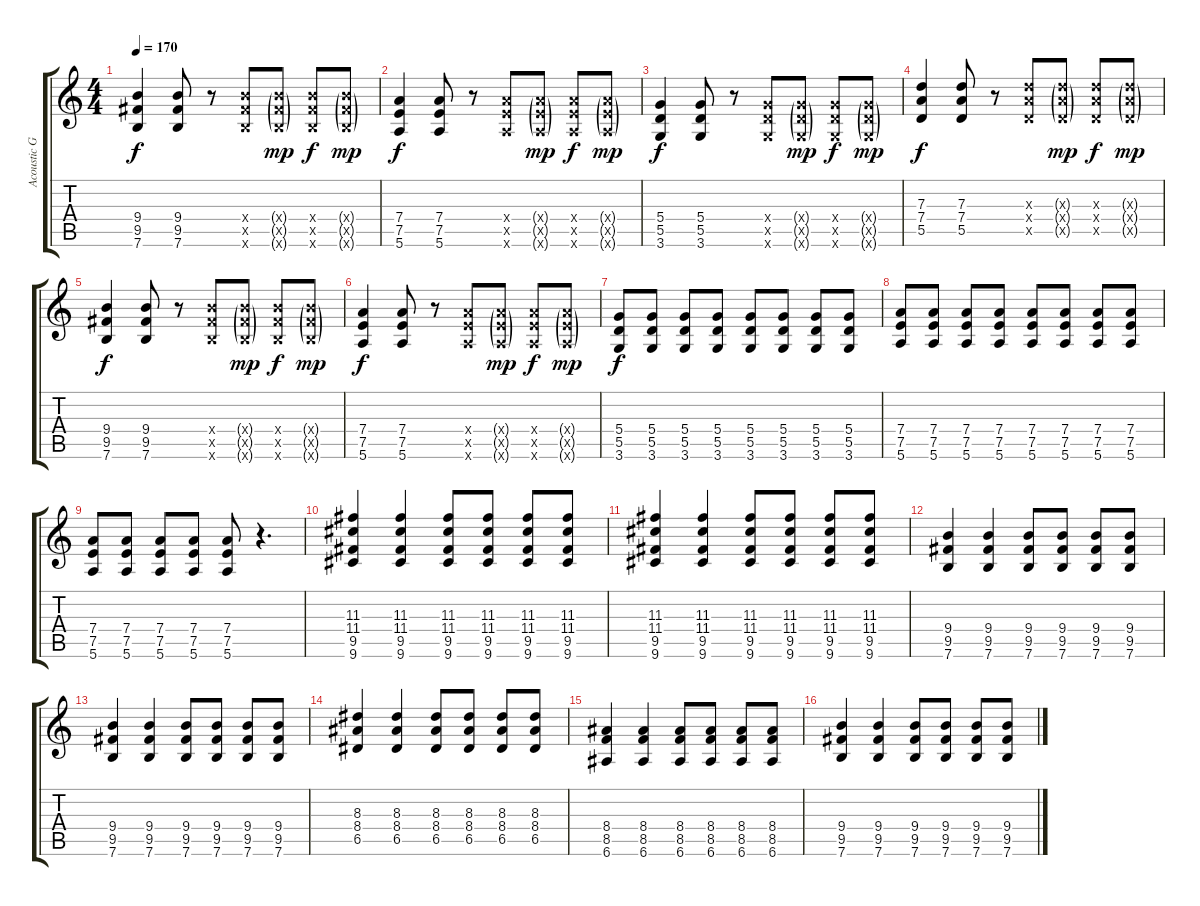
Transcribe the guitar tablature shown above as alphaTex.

\track ("Acoustic Gtr." "Acoustic G") {instrument acousticguitarsteel}
\staff {score tabs}
\tuning (E4 B3 G3 D3 A2 E2) {hide}
\ts (4 4)
\tempo 170
\clef g2
\ks c
(9.4 9.5 7.6).4{dy f} (9.4 9.5 7.6).8 r.8 (9.4{x} 9.5{x} 7.6{x}).8 (9.4{g x} 9.5{g x} 7.6{g x}).8{dy mp} (9.4{x} 9.5{x} 7.6{x}).8{dy f} (9.4{g x} 9.5{g x} 7.6{g x}).8{dy mp} |
(7.4 7.5 5.6).4{dy f} (7.4 7.5 5.6).8 r.8 (7.4{x} 7.5{x} 5.6{x}).8 (7.4{g x} 7.5{g x} 5.6{g x}).8{dy mp} (7.4{x} 7.5{x} 5.6{x}).8{dy f} (7.4{g x} 7.5{g x} 5.6{g x}).8{dy mp} |
(5.4 5.5 3.6).4{dy f} (5.4 5.5 3.6).8 r.8 (5.4{x} 5.5{x} 3.6{x}).8 (5.4{g x} 5.5{g x} 3.6{g x}).8{dy mp} (5.4{x} 5.5{x} 3.6{x}).8{dy f} (5.4{g x} 5.5{g x} 3.6{g x}).8{dy mp} |
(7.3 7.4 5.5).4{dy f} (7.3 7.4 5.5).8 r.8 (7.3{x} 7.4{x} 5.5{x}).8 (7.3{g x} 7.4{g x} 5.5{g x}).8{dy mp} (7.3{x} 7.4{x} 5.5{x}).8{dy f} (7.3{g x} 7.4{g x} 5.5{g x}).8{dy mp} |
(9.4 9.5 7.6).4{dy f} (9.4 9.5 7.6).8 r.8 (9.4{x} 9.5{x} 7.6{x}).8 (9.4{g x} 9.5{g x} 7.6{g x}).8{dy mp} (9.4{x} 9.5{x} 7.6{x}).8{dy f} (9.4{g x} 9.5{g x} 7.6{g x}).8{dy mp} |
(7.4 7.5 5.6).4{dy f} (7.4 7.5 5.6).8 r.8 (7.4{x} 7.5{x} 5.6{x}).8 (7.4{g x} 7.5{g x} 5.6{g x}).8{dy mp} (7.4{x} 7.5{x} 5.6{x}).8{dy f} (7.4{g x} 7.5{g x} 5.6{g x}).8{dy mp} |
(5.4 5.5 3.6).8{dy f} (5.4 5.5 3.6).8 (5.4 5.5 3.6).8 (5.4 5.5 3.6).8 (5.4 5.5 3.6).8 (5.4 5.5 3.6).8 (5.4 5.5 3.6).8 (5.4 5.5 3.6).8 |
(7.4 7.5 5.6).8 (7.4 7.5 5.6).8 (7.4 7.5 5.6).8 (7.4 7.5 5.6).8 (7.4 7.5 5.6).8 (7.4 7.5 5.6).8 (7.4 7.5 5.6).8 (7.4 7.5 5.6).8 |
(7.4 7.5 5.6).8 (7.4 7.5 5.6).8 (7.4 7.5 5.6).8 (7.4 7.5 5.6).8 (7.4 7.5 5.6).8 r.4{d} |
(11.3 11.4 9.5 9.6).4 (11.3 11.4 9.5 9.6).4 (11.3 11.4 9.5 9.6).8 (11.3 11.4 9.5 9.6).8 (11.3 11.4 9.5 9.6).8 (11.3 11.4 9.5 9.6).8 |
(11.3 11.4 9.5 9.6).4 (11.3 11.4 9.5 9.6).4 (11.3 11.4 9.5 9.6).8 (11.3 11.4 9.5 9.6).8 (11.3 11.4 9.5 9.6).8 (11.3 11.4 9.5 9.6).8 |
(9.4 9.5 7.6).4 (9.4 9.5 7.6).4 (9.4 9.5 7.6).8 (9.4 9.5 7.6).8 (9.4 9.5 7.6).8 (9.4 9.5 7.6).8 |
(9.4 9.5 7.6).4 (9.4 9.5 7.6).4 (9.4 9.5 7.6).8 (9.4 9.5 7.6).8 (9.4 9.5 7.6).8 (9.4 9.5 7.6).8 |
(8.3 8.4 6.5).4 (8.3 8.4 6.5).4 (8.3 8.4 6.5).8 (8.3 8.4 6.5).8 (8.3 8.4 6.5).8 (8.3 8.4 6.5).8 |
(8.4 8.5 6.6).4 (8.4 8.5 6.6).4 (8.4 8.5 6.6).8 (8.4 8.5 6.6).8 (8.4 8.5 6.6).8 (8.4 8.5 6.6).8 |
(9.4 9.5 7.6).4 (9.4 9.5 7.6).4 (9.4 9.5 7.6).8 (9.4 9.5 7.6).8 (9.4 9.5 7.6).8 (9.4 9.5 7.6).8
